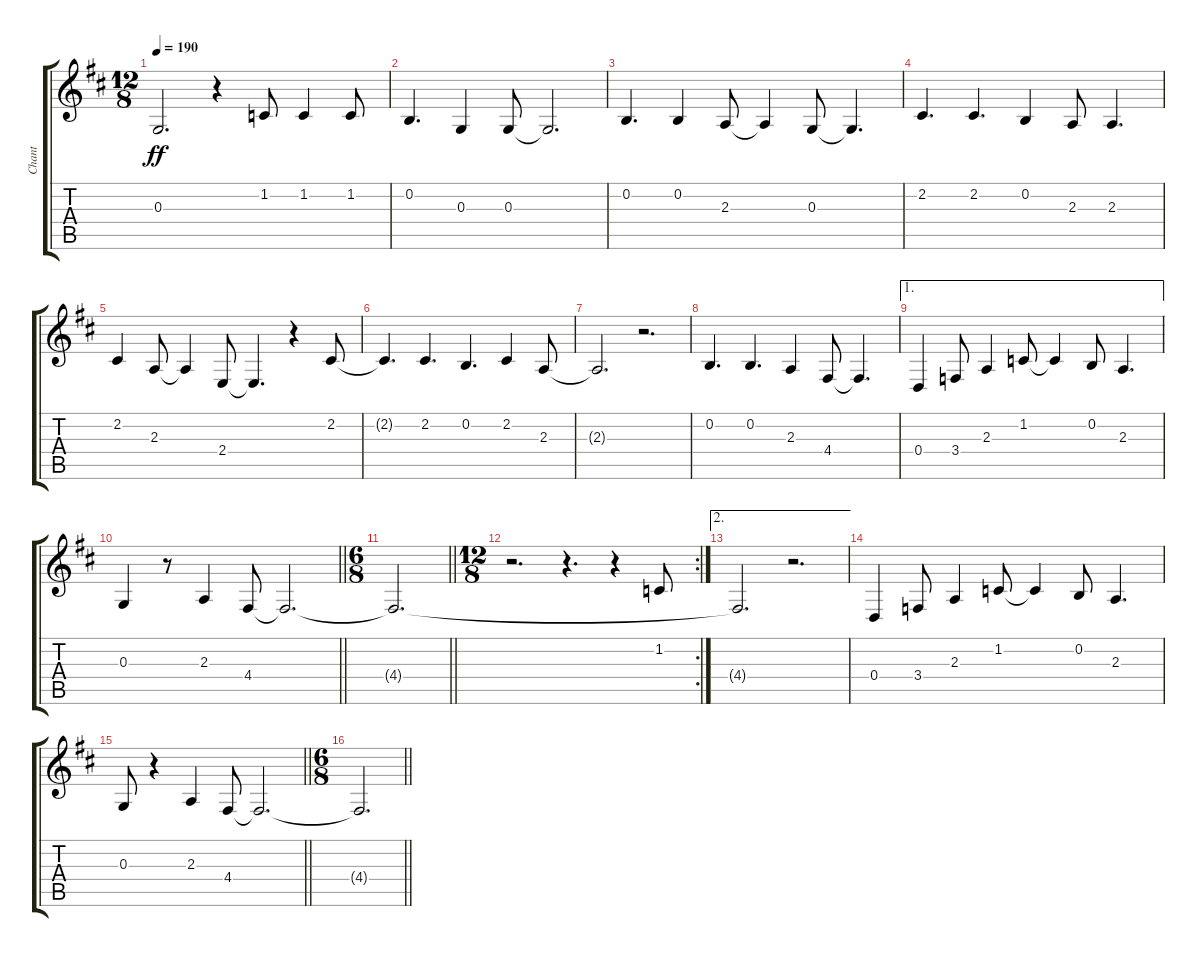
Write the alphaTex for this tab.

\track ("Chant" "Chant") {instrument brasssection}
\staff {score tabs}
\tuning (E4 B3 G3 D3 A2 E2) {hide}
\ts (12 8)
\tempo 190
\clef g2
\ks d
0.3.2{d dy ff} r.4 1.2.8 1.2.4 1.2.8 |
0.2.4{d} 0.3.4 0.3.8 0.3{t}.2{d} |
0.2.4{d} 0.2.4 2.3.8 2.3{t}.4 0.3.8 0.3{t}.4{d} |
2.2.4{d} 2.2.4{d} 0.2.4 2.3.8 2.3.4{d} |
2.2.4 2.3.8 2.3{t}.4 2.4.8 2.4{t}.4{d} r.4 2.2.8 |
2.2{t}.4{d} 2.2.4{d} 0.2.4{d} 2.2.4 2.3.8 |
2.3{t}.2{d} r.2{d} |
0.2.4{d} 0.2.4{d} 2.3.4 4.4.8 4.4{t}.4{d} |
\ae 1
0.4.4 3.4.8 2.3.4 1.2.8 1.2{t}.4 0.2.8 2.3.4{d} |
\barLineRight lightlight
0.3.4 r.8 2.3.4 4.4.8 4.4{t}.2{d} |
\ts (6 8)
\barLineRight lightlight
4.4{t}.2{d} |
\rc 2
\ts (12 8)
r.2{d} r.4{d} r.4 1.2.8 |
\ae 2
4.4{t}.2{d} r.2{d} |
0.4.4 3.4.8 2.3.4 1.2.8 1.2{t}.4 0.2.8 2.3.4{d} |
\barLineRight lightlight
0.3.8 r.4 2.3.4 4.4.8 4.4{t}.2{d} |
\ts (6 8)
\barLineRight lightlight
4.4{t}.2{d}
